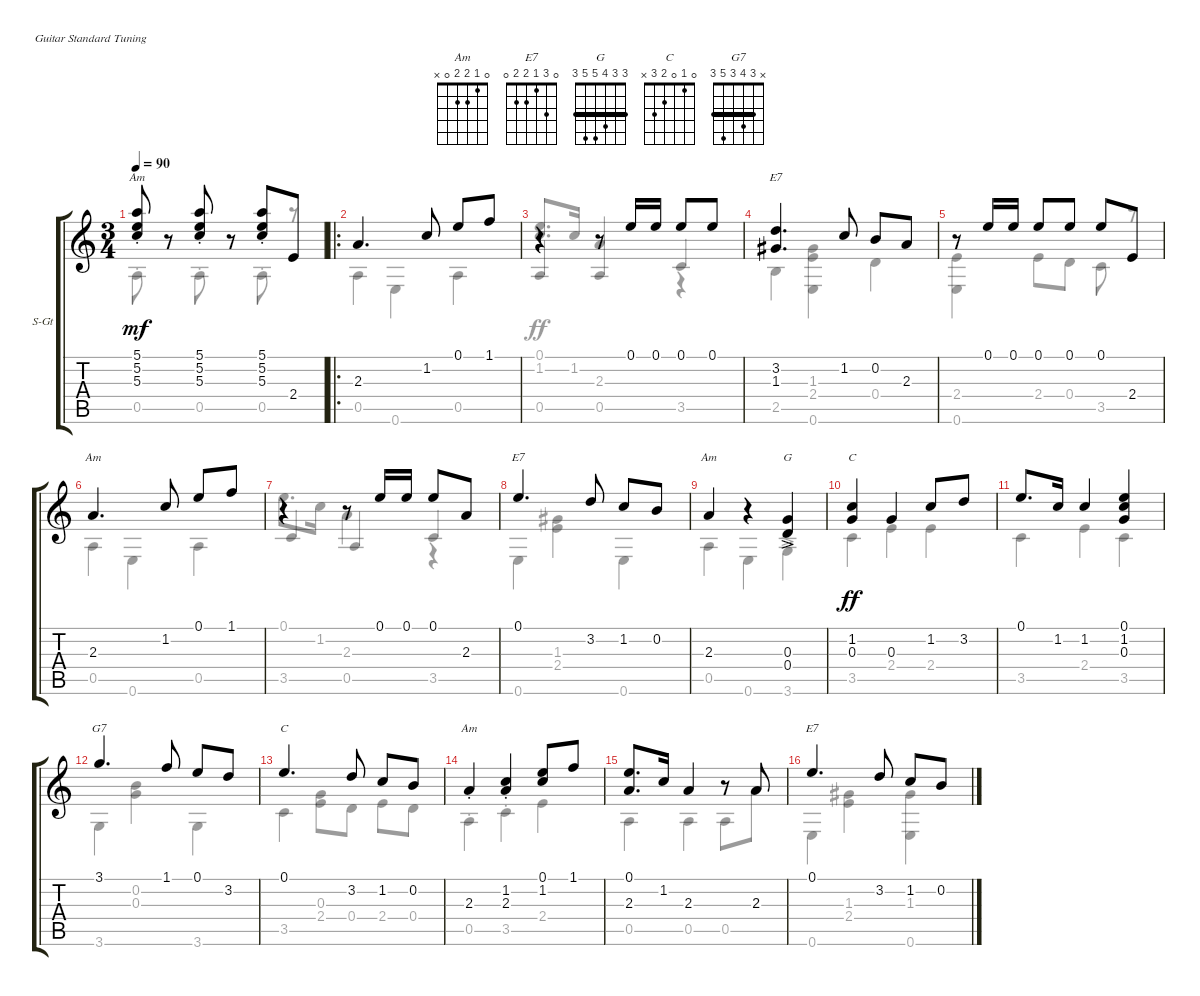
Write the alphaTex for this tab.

\defaultSystemsLayout 4
\bracketExtendMode groupsimilarinstruments
\firstSystemTrackNameOrientation horizontal
\otherSystemsTrackNameOrientation horizontal
\track ("Steel Guitar" "S-Gt") {instrument acousticguitarsteel}
\staff {score tabs}
\tuning (E4 B3 G3 D3 A2 E2)
\chord ("Am" 0 1 2 2 0 x)
\chord ("E7" 0 3 1 2 2 0)
\chord ("G" 3 3 4 5 5 3) {barre (3 3)}
\chord ("C" 0 1 0 2 3 x)
\chord ("G7" x 3 4 3 5 3) {barre (3 3)}
\voice
\ts (3 4)
\tempo 90
\clef g2
\scale
0.349533
\ks aminor
(5.1 5.3{st} 5.2).8{ch "Am" dy mf instrument acousticguitarsteel} r.8 (5.1 5.2 5.3{st}).8 r.8 (5.1 5.2 5.3{st}).8 2.4.8 |
\ro
\scale
0.269159 2.3.4{d} 1.2.8 0.1.8 1.1.8 |
\scale
0.381308 r.4 r.8 0.1.16 0.1.16 0.1.8 0.1.8 |
\scale
0.282051 (3.2 1.3).4{d ch "E7"} 1.2.8 0.2.8 2.3.8 |
\scale
0.435897 r.8 0.1.16 0.1.16 0.1.8 0.1.8 0.1.8 2.4.8 |
\scale
0.282051 2.3.4{d ch "Am"} 1.2.8 0.1.8 1.1.8 |
\scale
0.468966 r.4 r.8 0.1.16 0.1.16 0.1.8 2.3.8 |
\scale
0.303448 0.1.4{d ch "E7"} 3.2.8 1.2.8 0.2.8 |
\scale
0.227586 2.3.4{ch "Am"} r.4 (0.3{ac} 0.4).4{ch "G"} |
\scale
0.282051 (1.2 0.3).4{ch "C" dy ff} 0.3.4 1.2.8 3.2.8 |
\scale
0.435897 0.1.8{d} 1.2.16 1.2.4 (0.1 1.2 0.3).4 |
\scale
0.282051 3.1.4{d ch "G7"} 1.1.8 0.1.8 3.2.8 |
\scale
0.282051 0.1.4{d ch "C"} 3.2.8 1.2.8 0.2.8 |
\scale
0.282051 2.3{st}.4{ch "Am"} (1.2{st} 2.3).4 (0.1 1.2).8 1.1.8 |
\scale
0.435897 (0.1 2.3).8{d} 1.2.16 2.3.4 r.8 2.3.8 |
\scale
0.360656 0.1.4{d ch "E7"} 3.2.8 1.2.8 0.2.8
\voice
\clef g2
\ottava regular
\simile none
\scale
0.349533
\ks aminor
0.5{st}.8{dy mf} r.8 0.5{st}.8 r.8 0.5{st}.8 r.8 |
\scale
0.269159 0.5.4 0.6.4 0.5.4 |
\scale
0.381308 0.5.4{beam invert} 0.5.4{beam invert} 3.5.4{beam invert} |
\scale
0.282051 2.5.4 (0.6 2.4 1.3).4 0.4.4 |
\scale
0.435897 (0.6 2.4).4 2.4.8 0.4.8 3.5.8 r.8 |
\scale
0.282051 0.5.4 0.6.4 0.5.4 |
\scale
0.468966 3.5.4{beam invert} 0.5.4{beam invert} 3.5.4{beam invert} |
\scale
0.303448 0.6.4 (2.4 1.3).4 0.6.4 |
\scale
0.227586 0.5.4 0.6.4 3.6{ac}.4 |
\scale
0.282051 3.5.4{dy ff} 2.4.4 2.4.4 |
\scale
0.435897 3.5.4 2.4.4 3.5.4 |
\scale
0.282051 3.6.4 (0.3 0.2).4 3.6.4 |
\scale
0.282051 3.5.4 (2.4 0.3).8 0.4.8 2.4.8 0.4.8 |
\scale
0.282051 0.5{st}.4 3.5{st}.4 2.4.4 |
\scale
0.435897 0.5.4 0.5.4 0.5.8 2.3.8 |
\scale
0.360656 0.6.4 (2.4 1.3).4 (1.3 0.6).4
\voice
\clef g2
\ottava regular
\simile none
\scale
0.349533
\ks aminor
|
\scale
0.269159 |
\scale
0.381308 (0.1 1.2).8{d beam invert} 1.2.16 2.3.4{beam invert} r.4{beam invert} |
\scale
0.282051 |
\scale
0.435897 |
\scale
0.282051 |
\scale
0.468966 0.1.8{d} 1.2.16 2.3.4 r.4 |
\scale
0.303448 |
\scale
0.227586 |
\scale
0.282051 |
\scale
0.435897 |
\scale
0.282051 |
\scale
0.282051 |
\scale
0.282051 |
\scale
0.435897 |
\scale
0.360656
